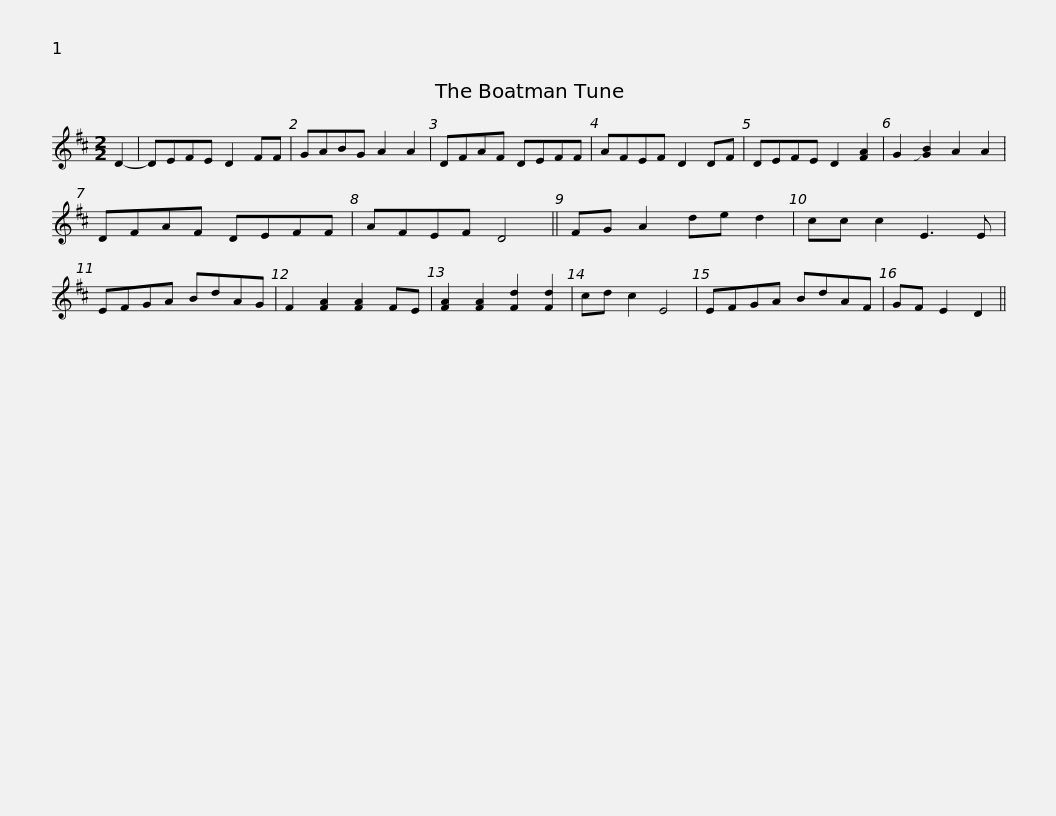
X:1
L:1/8
M:2/2
I:linebreak $
K:D
V:1 treble
V:1
 D2- | DEFE D2 FF | GABG A2 A2 | DFAF DEFF | AFEF D2 DF | %5
 DEFE D2 [FA]2 | G2 !slide![GB]2 A2 A2 |$ DFAF DEFF | AFEF D4 || FG A2 de d2 | %10
 cc c2 E3 E | EFGA BdAG | F2 [FA]2 [FA]2 FE | [FA]2 [FA]2 [Fd]2 [Fd]2 |$ cd c2 E4 | %15
 EFGA BdAF | GF E2 D2 || %17
